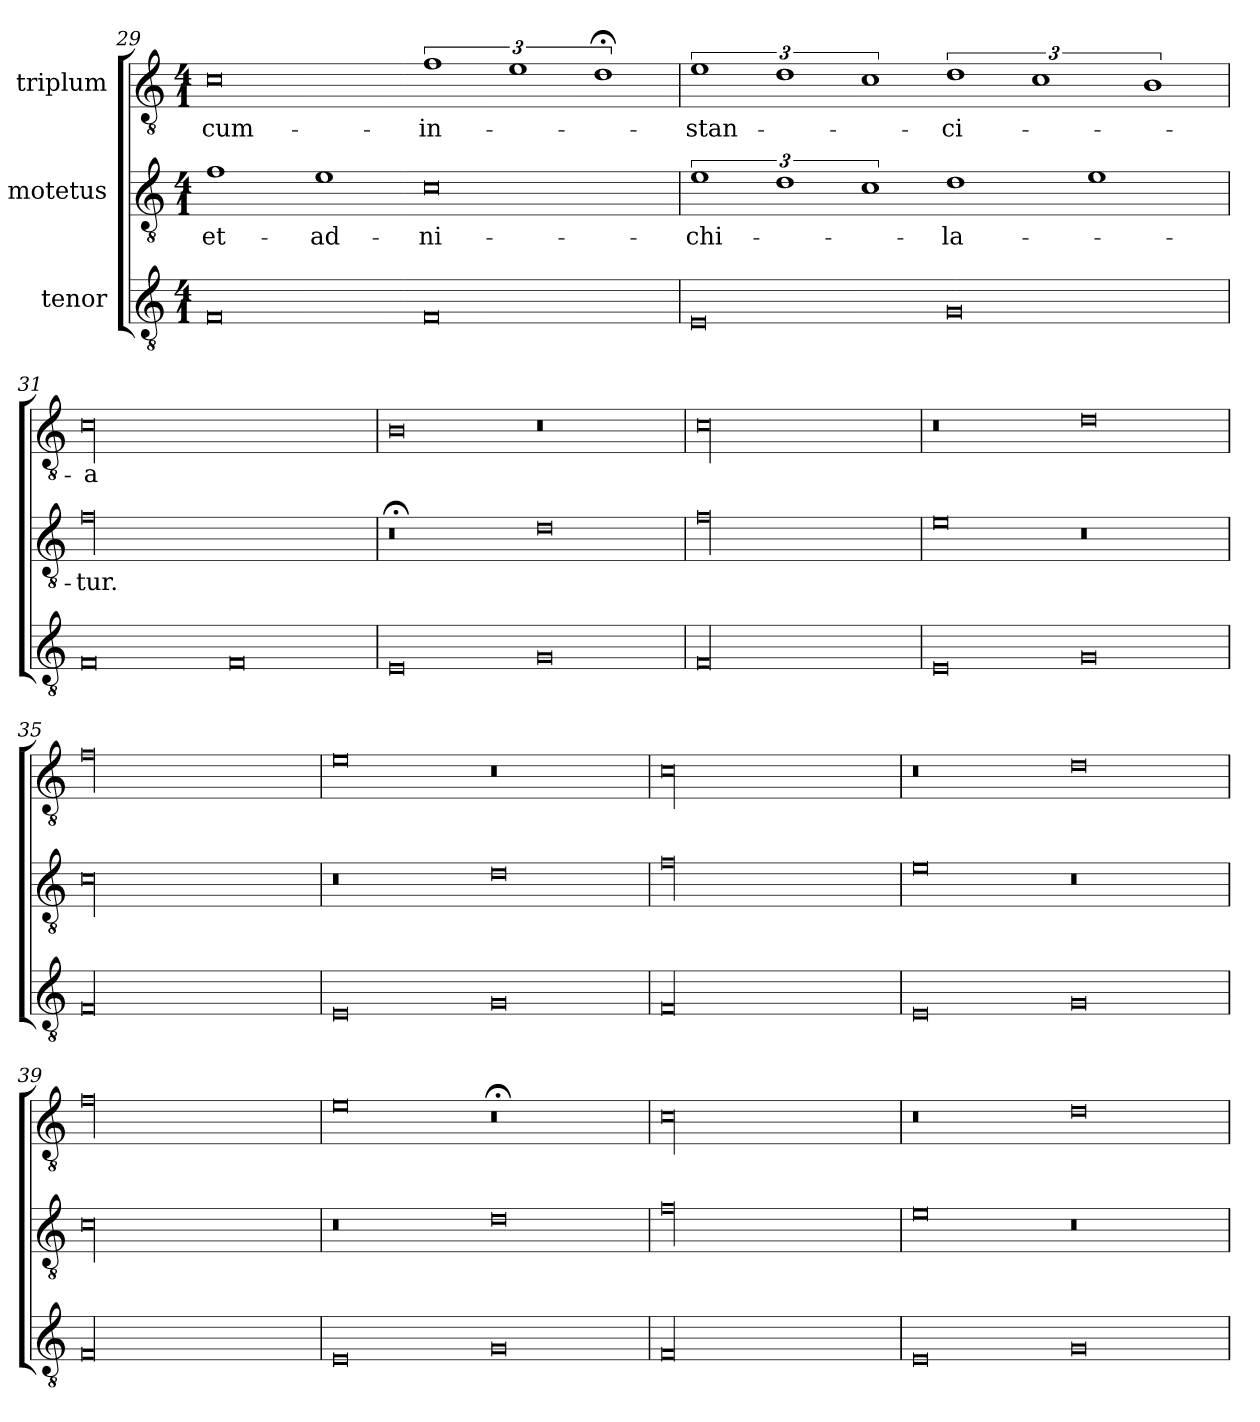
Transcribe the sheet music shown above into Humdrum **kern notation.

**kern	**kern	**text	**kern	**text
*part3	*part2	*part2	*part1	*part1
*staff3	*staff2	*staff2	*staff1	*staff1
*I"tenor	*I"motetus	*	*I"triplum	*
*clefGv2	*clefGv2	*	*clefGv2	*
*k[]	*k[]	*	*k[]	*
*C:	*C:	*	*C:	*
*M4/1	*M4/1	*	*M4/1	*
=29	=29	=29	=29	=29
0F/	1f\	et-	0c\	cum-
.	1e\	ad-	.	.
0F/	0c\	-ni-	3%2f\	in-
.	.	.	3%2e\	.
.	.	.	3%2d;<\	.
=30	=30	=30	=30	=30
0E/	3%2e\	-chi-	3%2e\	-stan-
.	3%2d\	.	3%2d\	.
.	3%2c\	.	3%2c\	.
0G/	1d\	-la-	3%2d\	-ci-
.	.	.	3%2c\	.
.	1e\	.	.	.
.	.	.	3%2B\	.
=31	=31	=31	=31	=31
0F/	00f\	-tur.	00c\	-a
0F/	.	.	.	.
=32	=32	=32	=32	=32
0E/	0r;<	.	0B\	.
0G/	0d\	.	0r	.
=33	=33	=33	=33	=33
00F/	00f\	.	00c\	.
=34	=34	=34	=34	=34
0E/	0e\	.	0r	.
0G/	0r	.	0d\	.
=35	=35	=35	=35	=35
00F/	00c\	.	00f\	.
=36	=36	=36	=36	=36
0E/	0r	.	0e\	.
0G/	0d\	.	0r	.
=37	=37	=37	=37	=37
00F/	00f\	.	00c\	.
=38	=38	=38	=38	=38
0E/	0e\	.	0r	.
0G/	0r	.	0d\	.
=39	=39	=39	=39	=39
00F/	00c\	.	00f\	.
=40	=40	=40	=40	=40
0E/	0r	.	0e\	.
0G/	0d\	.	0r;<	.
=41	=41	=41	=41	=41
00F/	00f\	.	00c\	.
=42	=42	=42	=42	=42
0E/	0e\	.	0r	.
0G/	0r	.	0d\	.
=	=	=	=	=
*-	*-	*-	*-	*-
